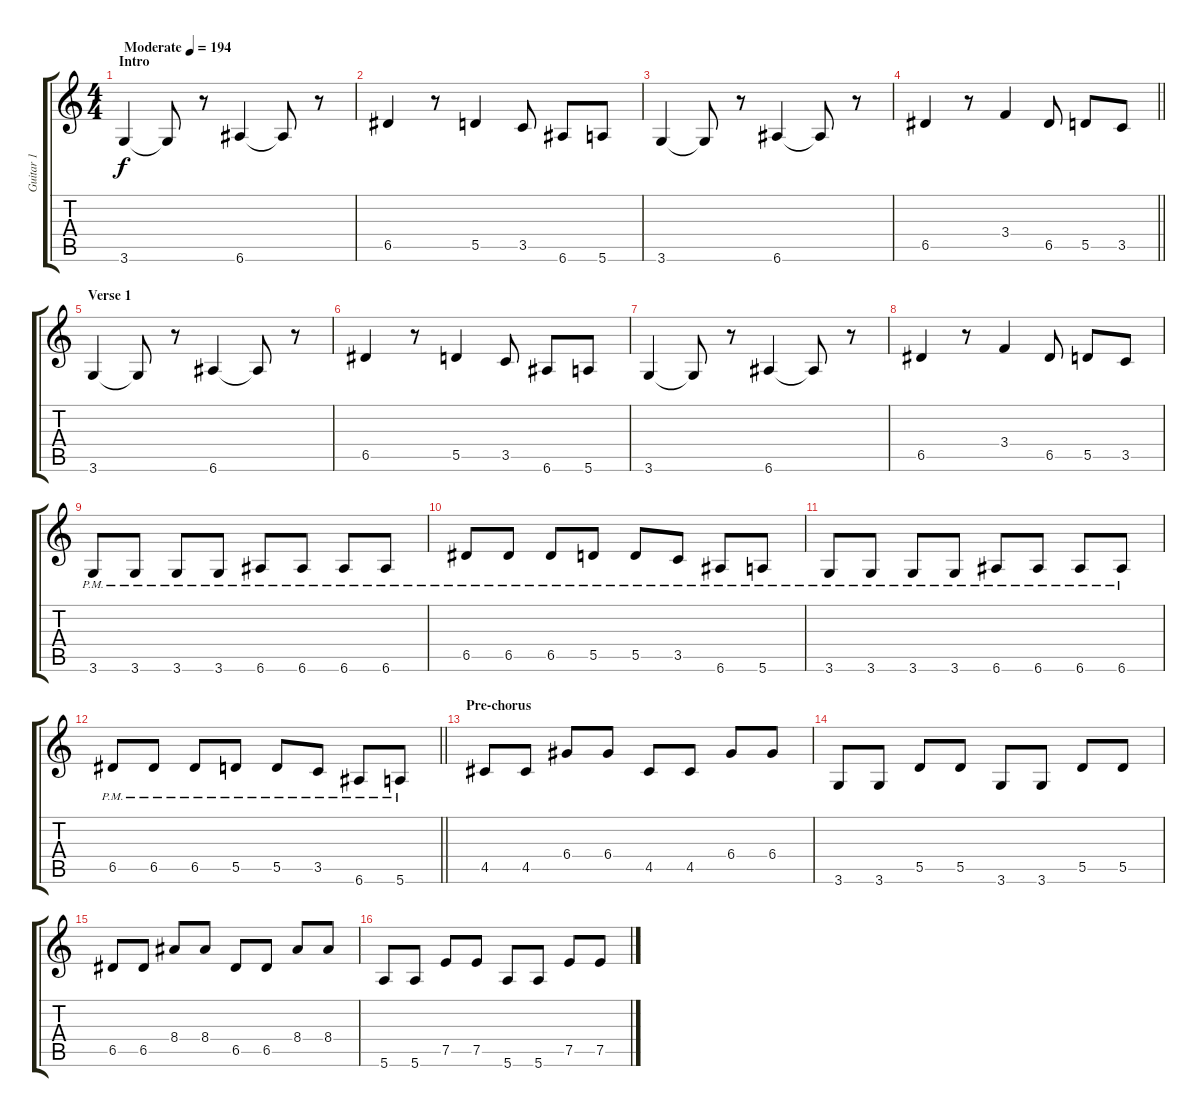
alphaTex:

\track ("Guitar 1" "Guitar 1") {instrument distortionguitar}
\staff {score tabs}
\tuning (E4 B3 G3 D3 A2 E2) {hide}
\ts (4 4)
\section ("" "Intro")
\tempo (194 "Moderate")
\clef g2
\ks c
3.6.4{dy f instrument distortionguitar} 3.6{t}.8 r.8 6.6.4 6.6{t}.8 r.8 |
6.5.4 r.8 5.5.4 3.5.8 6.6.8 5.6.8 |
3.6.4 3.6{t}.8 r.8 6.6.4 6.6{t}.8 r.8 |
\barLineRight lightlight
6.5.4 r.8 3.4.4 6.5.8 5.5.8 3.5.8 |
\section ("" "Verse 1")
3.6.4 3.6{t}.8 r.8 6.6.4 6.6{t}.8 r.8 |
6.5.4 r.8 5.5.4 3.5.8 6.6.8 5.6.8 |
3.6.4 3.6{t}.8 r.8 6.6.4 6.6{t}.8 r.8 |
6.5.4 r.8 3.4.4 6.5.8 5.5.8 3.5.8 |
3.6{pm}.8 3.6{pm}.8 3.6{pm}.8 3.6{pm}.8 6.6{pm}.8 6.6{pm}.8 6.6{pm}.8 6.6{pm}.8 |
6.5{pm}.8 6.5{pm}.8 6.5{pm}.8 5.5{pm}.8 5.5{pm}.8 3.5{pm}.8 6.6{pm}.8 5.6{pm}.8 |
3.6{pm}.8 3.6{pm}.8 3.6{pm}.8 3.6{pm}.8 6.6{pm}.8 6.6{pm}.8 6.6{pm}.8 6.6{pm}.8 |
\barLineRight lightlight
6.5{pm}.8 6.5{pm}.8 6.5{pm}.8 5.5{pm}.8 5.5{pm}.8 3.5{pm}.8 6.6{pm}.8 5.6{pm}.8 |
\section ("" "Pre-chorus")
4.5.8 4.5.8 6.4.8 6.4.8 4.5.8 4.5.8 6.4.8 6.4.8 |
3.6.8 3.6.8 5.5.8 5.5.8 3.6.8 3.6.8 5.5.8 5.5.8 |
6.5.8 6.5.8 8.4.8 8.4.8 6.5.8 6.5.8 8.4.8 8.4.8 |
5.6.8 5.6.8 7.5.8 7.5.8 5.6.8 5.6.8 7.5.8 7.5.8
